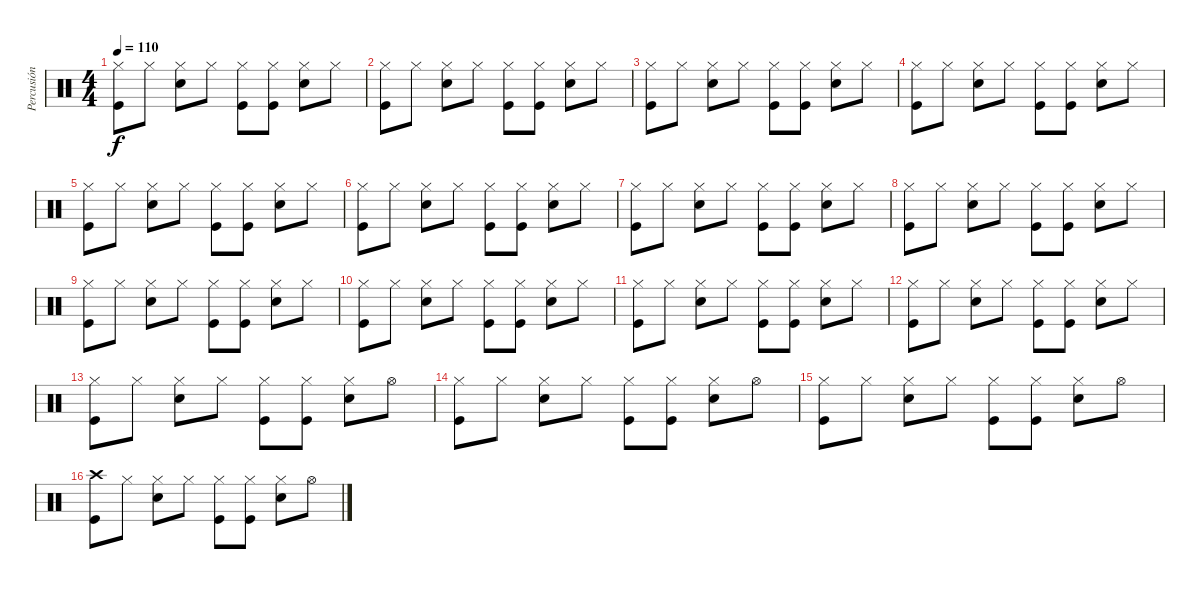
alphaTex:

\track ("Percusión" "Percusión") {instrument percussion}
\staff {score}
\articulation defaults
\ts (4 4)
\tempo 110
\clef neutral
\ks c
("Hi-Hat (closed)" "Kick (hit)").8{dy f} "Hi-Hat (closed)".8 ("Hi-Hat (closed)" "Electric Snare (hit)").8 "Hi-Hat (closed)".8 ("Hi-Hat (closed)" "Kick (hit)").8 ("Hi-Hat (closed)" "Kick (hit)").8 ("Hi-Hat (closed)" "Electric Snare (hit)").8 "Hi-Hat (closed)".8 |
("Hi-Hat (closed)" "Kick (hit)").8 "Hi-Hat (closed)".8 ("Hi-Hat (closed)" "Electric Snare (hit)").8 "Hi-Hat (closed)".8 ("Hi-Hat (closed)" "Kick (hit)").8 ("Hi-Hat (closed)" "Kick (hit)").8 ("Hi-Hat (closed)" "Electric Snare (hit)").8 "Hi-Hat (closed)".8 |
("Hi-Hat (closed)" "Kick (hit)").8 "Hi-Hat (closed)".8 ("Hi-Hat (closed)" "Electric Snare (hit)").8 "Hi-Hat (closed)".8 ("Hi-Hat (closed)" "Kick (hit)").8 ("Hi-Hat (closed)" "Kick (hit)").8 ("Hi-Hat (closed)" "Electric Snare (hit)").8 "Hi-Hat (closed)".8 |
("Hi-Hat (closed)" "Kick (hit)").8 "Hi-Hat (closed)".8 ("Hi-Hat (closed)" "Electric Snare (hit)").8 "Hi-Hat (closed)".8 ("Hi-Hat (closed)" "Kick (hit)").8 ("Hi-Hat (closed)" "Kick (hit)").8 ("Hi-Hat (closed)" "Electric Snare (hit)").8 "Hi-Hat (closed)".8 |
("Hi-Hat (closed)" "Kick (hit)").8 "Hi-Hat (closed)".8 ("Hi-Hat (closed)" "Electric Snare (hit)").8 "Hi-Hat (closed)".8 ("Hi-Hat (closed)" "Kick (hit)").8 ("Hi-Hat (closed)" "Kick (hit)").8 ("Hi-Hat (closed)" "Electric Snare (hit)").8 "Hi-Hat (closed)".8 |
("Hi-Hat (closed)" "Kick (hit)").8 "Hi-Hat (closed)".8 ("Hi-Hat (closed)" "Electric Snare (hit)").8 "Hi-Hat (closed)".8 ("Hi-Hat (closed)" "Kick (hit)").8 ("Hi-Hat (closed)" "Kick (hit)").8 ("Hi-Hat (closed)" "Electric Snare (hit)").8 "Hi-Hat (closed)".8 |
("Hi-Hat (closed)" "Kick (hit)").8 "Hi-Hat (closed)".8 ("Hi-Hat (closed)" "Electric Snare (hit)").8 "Hi-Hat (closed)".8 ("Hi-Hat (closed)" "Kick (hit)").8 ("Hi-Hat (closed)" "Kick (hit)").8 ("Hi-Hat (closed)" "Electric Snare (hit)").8 "Hi-Hat (closed)".8 |
("Hi-Hat (closed)" "Kick (hit)").8 "Hi-Hat (closed)".8 ("Hi-Hat (closed)" "Electric Snare (hit)").8 "Hi-Hat (closed)".8 ("Hi-Hat (closed)" "Kick (hit)").8 ("Hi-Hat (closed)" "Kick (hit)").8 ("Hi-Hat (closed)" "Electric Snare (hit)").8 "Hi-Hat (closed)".8 |
("Hi-Hat (closed)" "Kick (hit)").8 "Hi-Hat (closed)".8 ("Hi-Hat (closed)" "Electric Snare (hit)").8 "Hi-Hat (closed)".8 ("Hi-Hat (closed)" "Kick (hit)").8 ("Hi-Hat (closed)" "Kick (hit)").8 ("Hi-Hat (closed)" "Electric Snare (hit)").8 "Hi-Hat (closed)".8 |
("Hi-Hat (closed)" "Kick (hit)").8 "Hi-Hat (closed)".8 ("Hi-Hat (closed)" "Electric Snare (hit)").8 "Hi-Hat (closed)".8 ("Hi-Hat (closed)" "Kick (hit)").8 ("Hi-Hat (closed)" "Kick (hit)").8 ("Hi-Hat (closed)" "Electric Snare (hit)").8 "Hi-Hat (closed)".8 |
("Hi-Hat (closed)" "Kick (hit)").8 "Hi-Hat (closed)".8 ("Hi-Hat (closed)" "Electric Snare (hit)").8 "Hi-Hat (closed)".8 ("Hi-Hat (closed)" "Kick (hit)").8 ("Hi-Hat (closed)" "Kick (hit)").8 ("Hi-Hat (closed)" "Electric Snare (hit)").8 "Hi-Hat (closed)".8 |
("Hi-Hat (closed)" "Kick (hit)").8 "Hi-Hat (closed)".8 ("Hi-Hat (closed)" "Electric Snare (hit)").8 "Hi-Hat (closed)".8 ("Hi-Hat (closed)" "Kick (hit)").8 ("Hi-Hat (closed)" "Kick (hit)").8 ("Hi-Hat (closed)" "Electric Snare (hit)").8 "Hi-Hat (closed)".8 |
("Hi-Hat (closed)" "Kick (hit)").8 "Hi-Hat (closed)".8 ("Hi-Hat (closed)" "Electric Snare (hit)").8 "Hi-Hat (closed)".8 ("Hi-Hat (closed)" "Kick (hit)").8 ("Hi-Hat (closed)" "Kick (hit)").8 ("Hi-Hat (closed)" "Electric Snare (hit)").8 "Hi-Hat (open)".8 |
("Hi-Hat (closed)" "Kick (hit)").8 "Hi-Hat (closed)".8 ("Hi-Hat (closed)" "Electric Snare (hit)").8 "Hi-Hat (closed)".8 ("Hi-Hat (closed)" "Kick (hit)").8 ("Hi-Hat (closed)" "Kick (hit)").8 ("Hi-Hat (closed)" "Electric Snare (hit)").8 "Hi-Hat (open)".8 |
("Hi-Hat (closed)" "Kick (hit)").8 "Hi-Hat (closed)".8 ("Hi-Hat (closed)" "Electric Snare (hit)").8 "Hi-Hat (closed)".8 ("Hi-Hat (closed)" "Kick (hit)").8 ("Hi-Hat (closed)" "Kick (hit)").8 ("Hi-Hat (closed)" "Electric Snare (hit)").8 "Hi-Hat (open)".8 |
("Crash high (hit)" "Kick (hit)").8 "Hi-Hat (closed)".8 ("Hi-Hat (closed)" "Electric Snare (hit)").8 "Hi-Hat (closed)".8 ("Hi-Hat (closed)" "Kick (hit)").8 ("Hi-Hat (closed)" "Kick (hit)").8 ("Hi-Hat (closed)" "Electric Snare (hit)").8 "Hi-Hat (open)".8
